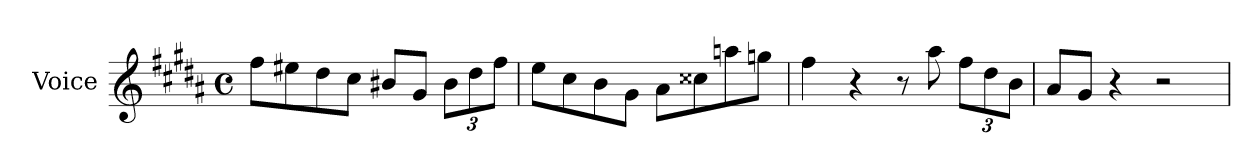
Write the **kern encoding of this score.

**kern
*part1
*staff1
*I"Voice
*I'Voice
*clefG2
*k[f#c#g#d#a#]
*M4/4
*met(c)
=1
8ff#\L
8ee#X\
8dd#\
8cc#\J
8b#X/L
8g#/J
12b#\L
12dd#\
12ff#\J
=2
8ee\L
8cc#\
8b\
8g#\J
8a#\L
8cc##X\
8aan\
8ggn\J
=3
4ff#\
4r
8r
8aa#\
12ff#\L
12dd#\
12b\J
=4
8a#/L
8g#/J
4r
2rcc
=
*-
